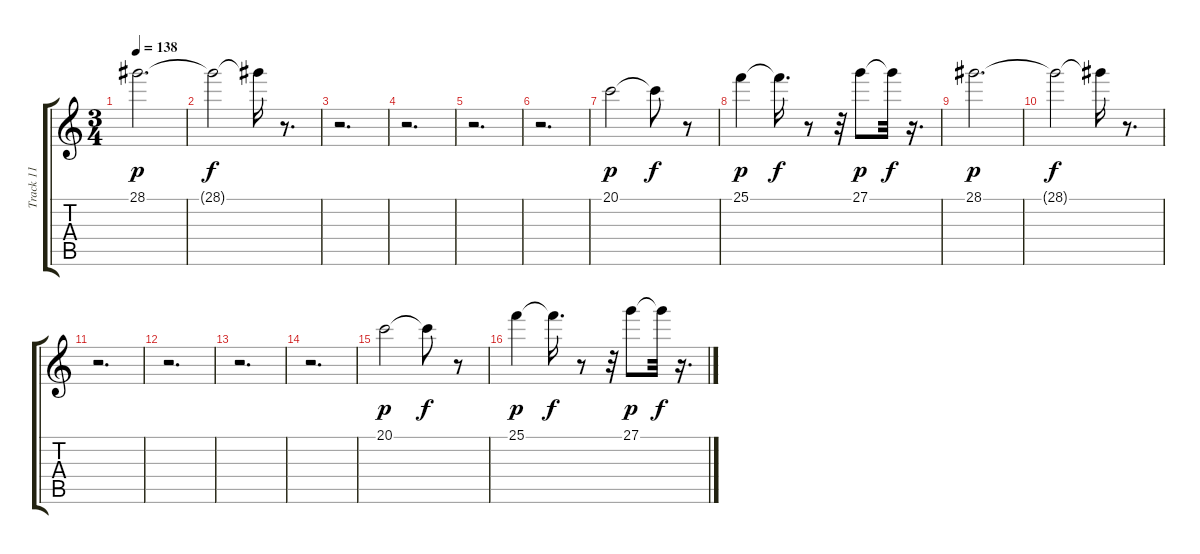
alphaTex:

\track ("Track 11" "Track 11") {instrument fx3crystal}
\staff {score tabs}
\tuning (E4 B3 G3 D3 A2 E2) {hide}
\ts (3 4)
\tempo 138
\clef g2
\ks c
28.1.2{d dy p} |
28.1{t}.2{dy f} 28.1{t}.16 r.8{d} |
r.2{d} |
r.2{d} |
r.2{d} |
r.2{d} |
20.1.2{dy p} 20.1{t}.8{dy f} r.8 |
25.1.4{dy p} 25.1{t}.16{d dy f} r.8 r.32 27.1.8{dy p} 27.1{t}.32{dy f} r.16{d} |
28.1.2{d dy p} |
28.1{t}.2{dy f} 28.1{t}.16 r.8{d} |
r.2{d} |
r.2{d} |
r.2{d} |
r.2{d} |
20.1.2{dy p} 20.1{t}.8{dy f} r.8 |
25.1.4{dy p} 25.1{t}.16{d dy f} r.8 r.32 27.1.8{dy p} 27.1{t}.32{dy f} r.16{d}
